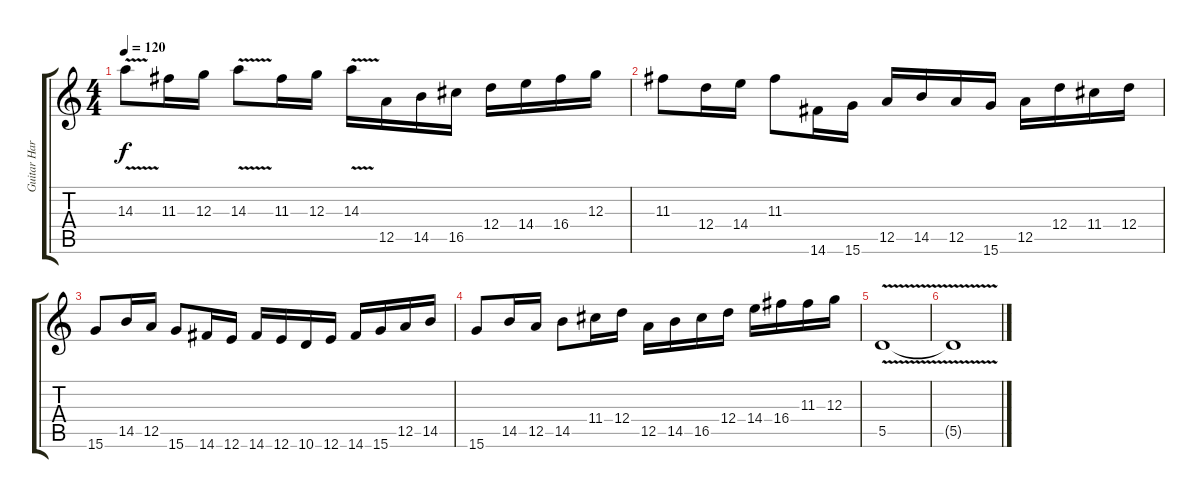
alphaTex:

\track ("Guitar Harmony" "Guitar Har") {instrument distortionguitar}
\staff {score tabs}
\tuning (E4 B3 G3 D3 A2 E2) {hide}
\ts (4 4)
\tempo 120
\clef g2
\ks c
14.3{v}.8{dy f} 11.3.16 12.3.16 14.3{v}.8 11.3.16 12.3.16 14.3{v}.16 12.5.16 14.5.16 16.5.16 12.4.16 14.4.16 16.4.16 12.3.16 |
11.3.8 12.4.16 14.4.16 11.3.8 14.6.16 15.6.16 12.5.16 14.5.16 12.5.16 15.6.16 12.5.16 12.4.16 11.4.16 12.4.16 |
15.6.8 14.5.16 12.5.16 15.6.8 14.6.16 12.6.16 14.6.16 12.6.16 10.6.16 12.6.16 14.6.16 15.6.16 12.5.16 14.5.16 |
15.6.8 14.5.16 12.5.16 14.5.8 11.4.16 12.4.16 12.5.16 14.5.16 16.5.16 12.4.16 14.4.16 16.4.16 11.3.16 12.3.16 |
5.5{v}.1 |
5.5{t}.1
